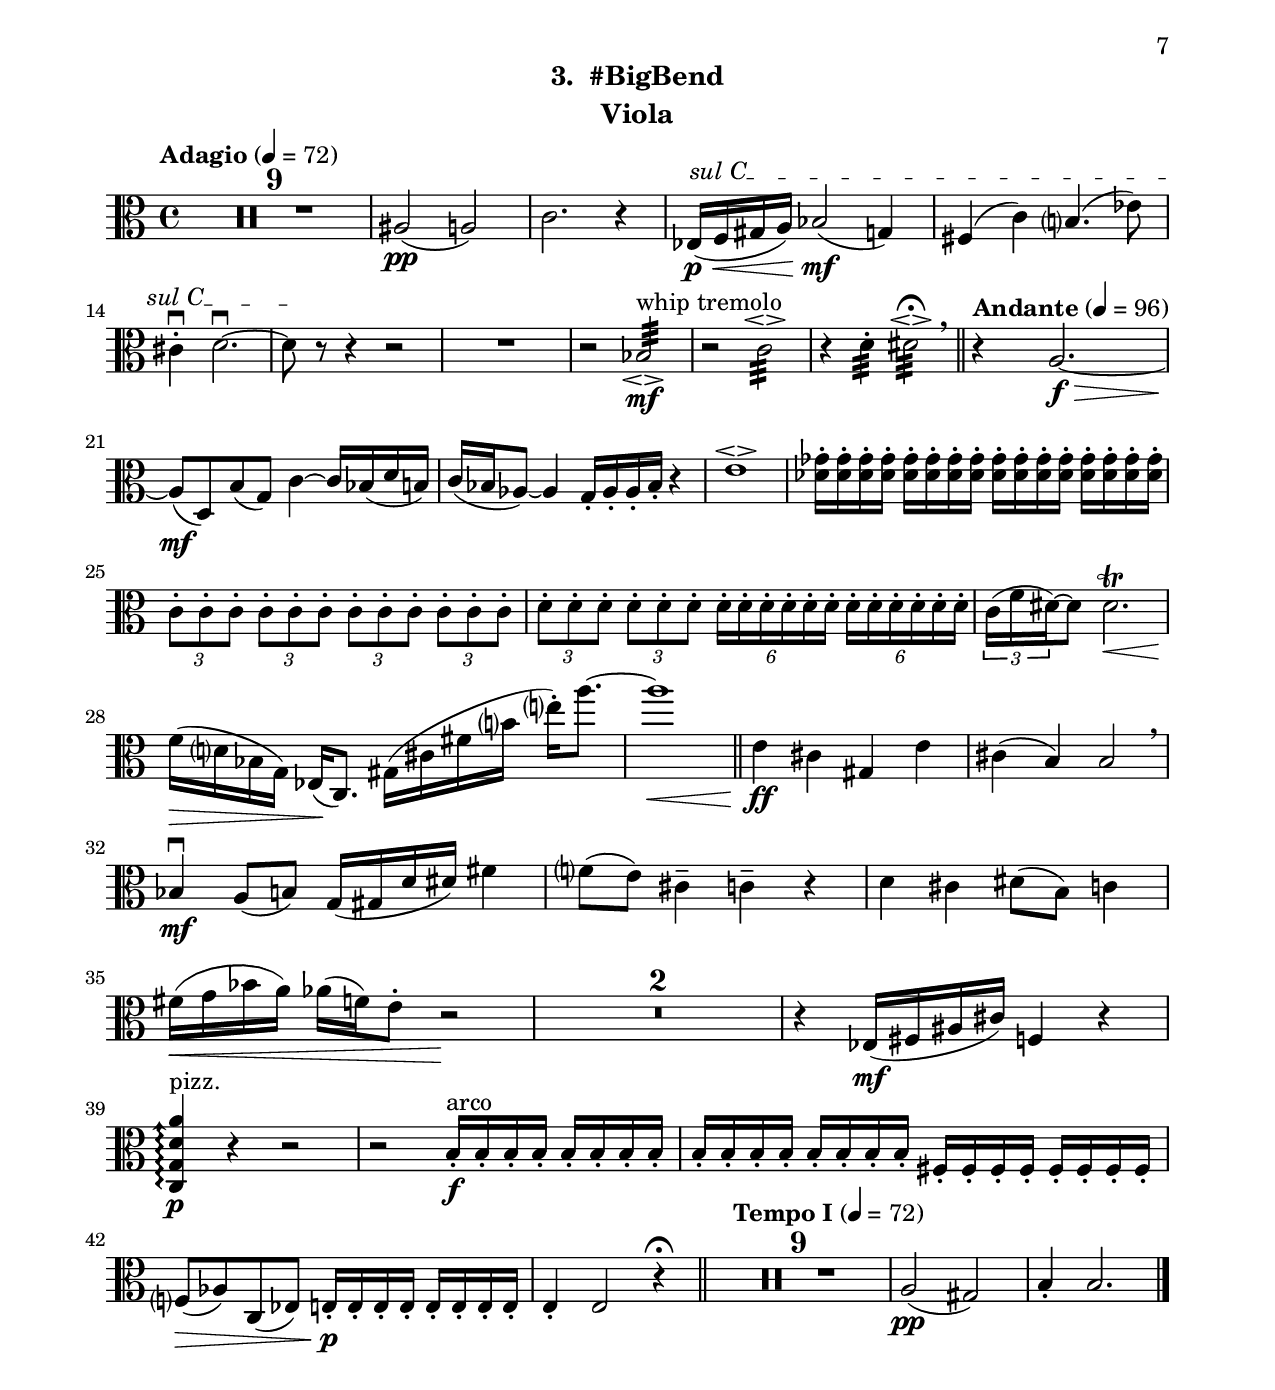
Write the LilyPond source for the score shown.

\version "2.12.0"
#(set-default-paper-size "letter")
#(set-global-staff-size 21)

\paper {
  line-width    = 180\mm
  left-margin   = 20\mm
  top-margin    = 10\mm
  bottom-margin = 15\mm
  indent = 0 \mm 
  ragged-bottom = ##f  
  first-page-number = 7			%% CHANGE PAGE NUMBER
  print-first-page-number = ##t  
  two-sided = ##t
  binding-offset = 0.25\in
  }

\header {
    subtitle = "3.  #BigBend"		%% CHANGE TITLE
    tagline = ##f
    instrument = "Viola"                     %% CHANGE INSTRUMENT NAME
    }

AvoiceAA = \relative c'{
    \clef alto
    %staffkeysig
    \key c \major 
    %bartimesig: 
    \time 4/4 
    \tempo "Adagio" 4 = 72  
    R1 *9  | % 
    ais2( \pp a)      | % 10
    c2. r4      | % 11
    \override TextSpanner #'(bound-details left text) = "sul C"
    ees,16( \< \p \startTextSpan f gis a) bes2( \! \mf g4)      | % 12
    fis( c') b4.( ees8)      | % 13
    cis4-. \downbow  d2.~\downbow       | % 14
    d8 \stopTextSpan r r4 r2      | % 15
    R1  | % 
    r2 bes:32 \espressivo  ^\markup {\upright  "whip tremolo"} \mf      | % 17
    r c:32 \espressivo       | % 18
    r4 d:32 -.  dis2:32 \espressivo \fermata  \breathe    \bar "||"      | % 19
    \tempo "Andante" 4 = 96
    r4 a2.~ \f \>      | % 20
    a8( \mf d,) b'( g) c4~ c16 bes( d b)      | % 21
    c( bes aes8~) aes4 g16-.  aes-.  aes-.  bes-.  r4      | % 22
    e1 \espressivo     | % 23
    <des ges>16-.  <des ges>-.  <des ges>-.  <des ges>-.  <des ges>-.  <des ges>-.  <des ges>-.  <des ges>-.  <des ges>-.  <des ges>-.  <des ges>-.  <des ges>-.  <des ges>-.  <des ges>-.  <des ges>-.  <des ges>-.       | % 24
    \times 2/3{c8-.  c-.  c-.   } \times 2/3{c-.  c-.  c-.   } \times 2/3{c-.  c-.  c-.   } \times 2/3{c-.  c-.  c-.   }      | % 25
    \times 2/3{d-.  d-.  d-.   } \times 2/3{d-.  d-.  d-.   } \times 4/6{d16-.  d-.  d-. d-.  d-.  d-. } \times 4/6{d16-.  d-.  d-. d-.  d-.  d-. }     | % 26
    \times 2/3{c16( f dis~)  } dis8  dis2.\trill \<      | % 27
    f16( \> d bes g) ees( \! c8.) gis'16( cis fis b e-.)  a8.~      | % 28
    a1 \<    \bar "||"      | % 29
    e,4 \ff cis gis e'      | % 30
    cis( b) b2  \breathe     | % 31
    bes4 \downbow \mf a8( b) g16( gis d' dis) fis4      | % 32
    f8( e) cis4--  c--  r      | % 33
    d cis dis8( b) c4      | % 34
    fis16( \< g bes a) aes( f) e8-.  r2 \!     | % 35
    R1 *2  | % 
    r4 ees,16( \mf fis ais cis) f,4 r      | % 38
    \arpeggioArrowUp <c g' d' a'>\arpeggio  ^\markup {\upright  "pizz."} \p r r2      | % 39
    r b'16-.  ^\markup {\upright  "arco"} \f b-.  b-.  b-.  b-.  b-.  b-.  b-.       | % 40
    b-.  b-.  b-.  b-.  b-.  b-.  b-.  b-.  fis-.  fis-.  fis-.  fis-.  fis-.  fis-.  fis-.  fis-.       | % 41
    f8( \> aes) c,( ees) e16-.  \! \p e-.  e-.  e-.  e-.  e-.  e-.  e-.       | % 42
    e4-.  e2 r4 \fermata    \bar "||"      | % 43
    \tempo "Tempo I" 4 = 72
    R1 *9  | % 
    a2( \pp gis)      | % 53
    b4-.  b2. \bar "|."     | % 54
}% end of last bar in partorvoice

ApartA =  << 
  %    \mergeDifferentlyHeadedOn
  %    \mergeDifferentlyDottedOn 
  %        \context Voice = AvoiceAA{\voiceOne \AvoiceAA}\\ 
        \context Voice = AvoiceAA{ \AvoiceAA }
        >> 


\score { 
    << 
        \context Staff = ApartA << 
            \ApartA
        >>

      \set Score.skipBars = ##t
       #(set-accidental-style 'modern-cautionary)
      \set Score.markFormatter = #format-mark-box-letters %%boxed rehearsal-marks
  >>
}%% end of score-block 
